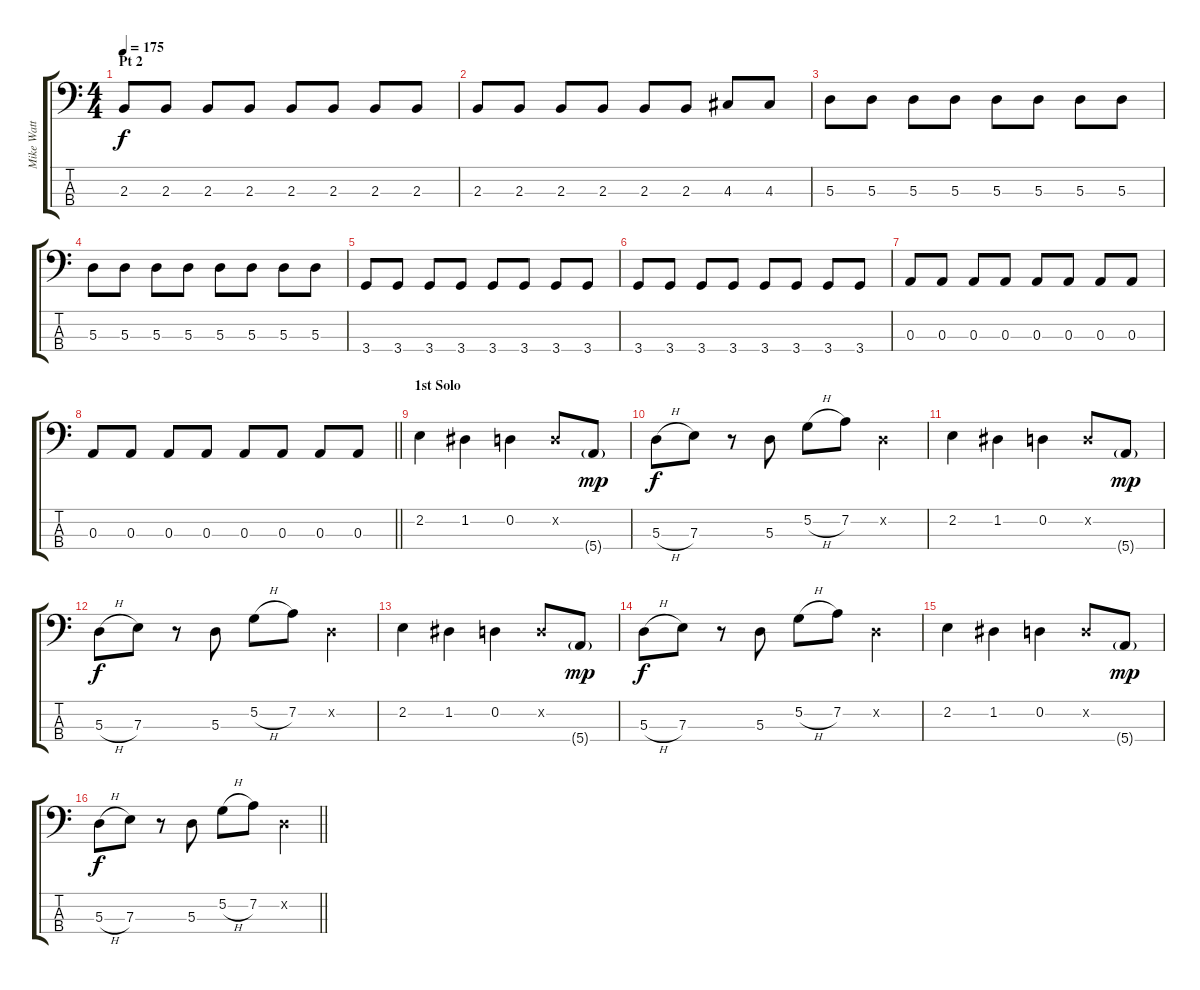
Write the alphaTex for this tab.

\track ("Mike Watt [Bass]" "Mike Watt ") {instrument electricbassfinger}
\staff {score tabs}
\tuning (G2 D2 A1 E1) {hide}
\ts (4 4)
\section ("" "Pt 2")
\tempo 175
\clef f4
\ks c
2.3.8{dy f} 2.3.8 2.3.8 2.3.8 2.3.8 2.3.8 2.3.8 2.3.8 |
2.3.8 2.3.8 2.3.8 2.3.8 2.3.8 2.3.8 4.3.8 4.3.8 |
5.3.8 5.3.8 5.3.8 5.3.8 5.3.8 5.3.8 5.3.8 5.3.8 |
5.3.8 5.3.8 5.3.8 5.3.8 5.3.8 5.3.8 5.3.8 5.3.8 |
3.4.8 3.4.8 3.4.8 3.4.8 3.4.8 3.4.8 3.4.8 3.4.8 |
3.4.8 3.4.8 3.4.8 3.4.8 3.4.8 3.4.8 3.4.8 3.4.8 |
0.3.8 0.3.8 0.3.8 0.3.8 0.3.8 0.3.8 0.3.8 0.3.8 |
\barLineRight lightlight
0.3.8 0.3.8 0.3.8 0.3.8 0.3.8 0.3.8 0.3.8 0.3.8 |
\section ("" "1st Solo")
2.2.4 1.2.4 0.2.4 0.2{x}.8 5.4{g}.8{dy mp} |
5.3{h}.8{dy f} 7.3.8 r.8 5.3.8 5.2{h}.8 7.2.8 0.2{x}.4 |
2.2.4 1.2.4 0.2.4 0.2{x}.8 5.4{g}.8{dy mp} |
5.3{h}.8{dy f} 7.3.8 r.8 5.3.8 5.2{h}.8 7.2.8 0.2{x}.4 |
2.2.4 1.2.4 0.2.4 0.2{x}.8 5.4{g}.8{dy mp} |
5.3{h}.8{dy f} 7.3.8 r.8 5.3.8 5.2{h}.8 7.2.8 0.2{x}.4 |
2.2.4 1.2.4 0.2.4 0.2{x}.8 5.4{g}.8{dy mp} |
\barLineRight lightlight
5.3{h}.8{dy f} 7.3.8 r.8 5.3.8 5.2{h}.8 7.2.8 0.2{x}.4
